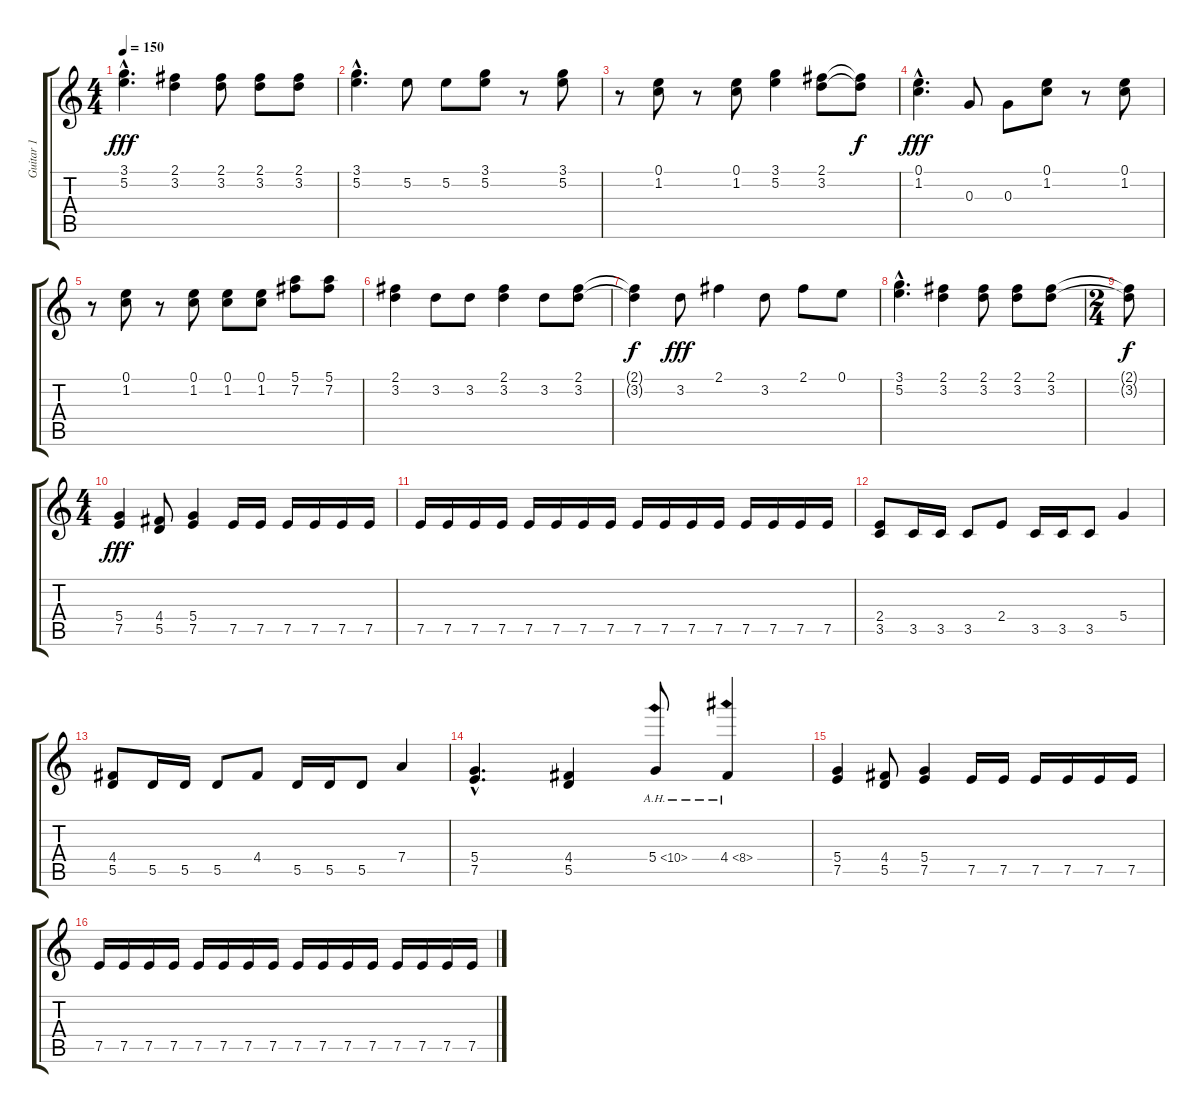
\track ("Guitar 1" "Guitar 1") {instrument distortionguitar}
\staff {score tabs}
\tuning (E4 B3 G3 D3 A2 E2) {hide}
\ts (4 4)
\tempo 150
\clef g2
\ks c
(3.1{hac} 5.2{hac}).4{d dy fff} (2.1 3.2).4 (2.1 3.2).8 (2.1 3.2).8 (2.1 3.2).8 |
(3.1{hac} 5.2{hac}).4{d} 5.2.8 5.2.8 (3.1 5.2).8 r.8 (3.1 5.2).8 |
r.8 (0.1 1.2).8 r.8 (0.1 1.2).8 (3.1 5.2).4 (2.1 3.2).8 (2.1{t} 3.2{t}).8{dy f} |
(0.1{hac} 1.2{hac}).4{d dy fff} 0.3.8 0.3.8 (0.1 1.2).8 r.8 (0.1 1.2).8 |
r.8 (0.1 1.2).8 r.8 (0.1 1.2).8 (0.1 1.2).8 (0.1 1.2).8 (5.1 7.2).8 (5.1 7.2).8 |
(2.1 3.2).4 3.2.8 3.2.8 (2.1 3.2).4 3.2.8 (2.1 3.2).8 |
(2.1{t} 3.2{t}).4{dy f} 3.2.8{dy fff} 2.1.4 3.2.8 2.1.8 0.1.8 |
(3.1{hac} 5.2{hac}).4{d} (2.1 3.2).4 (2.1 3.2).8 (2.1 3.2).8 (2.1 3.2).8 |
\ts (2 4)
(2.1{t} 3.2{t}).8{dy f} |
\ts (4 4)
(5.4 7.5).4{dy fff} (4.4 5.5).8 (5.4 7.5).4 7.5.16 7.5.16 7.5.16 7.5.16 7.5.16 7.5.16 |
7.5.16 7.5.16 7.5.16 7.5.16 7.5.16 7.5.16 7.5.16 7.5.16 7.5.16 7.5.16 7.5.16 7.5.16 7.5.16 7.5.16 7.5.16 7.5.16 |
(2.4 3.5).8 3.5.16 3.5.16 3.5.8 2.4.8 3.5.16 3.5.16 3.5.8 5.4.4 |
(4.4 5.5).8 5.5.16 5.5.16 5.5.8 4.4.8 5.5.16 5.5.16 5.5.8 7.4.4 |
(5.4{hac} 7.5{hac}).4{d} (4.4 5.5).4 5.4{ah 5}.8 4.4{ah 4}.4 |
(5.4 7.5).4 (4.4 5.5).8 (5.4 7.5).4 7.5.16 7.5.16 7.5.16 7.5.16 7.5.16 7.5.16 |
7.5.16 7.5.16 7.5.16 7.5.16 7.5.16 7.5.16 7.5.16 7.5.16 7.5.16 7.5.16 7.5.16 7.5.16 7.5.16 7.5.16 7.5.16 7.5.16
